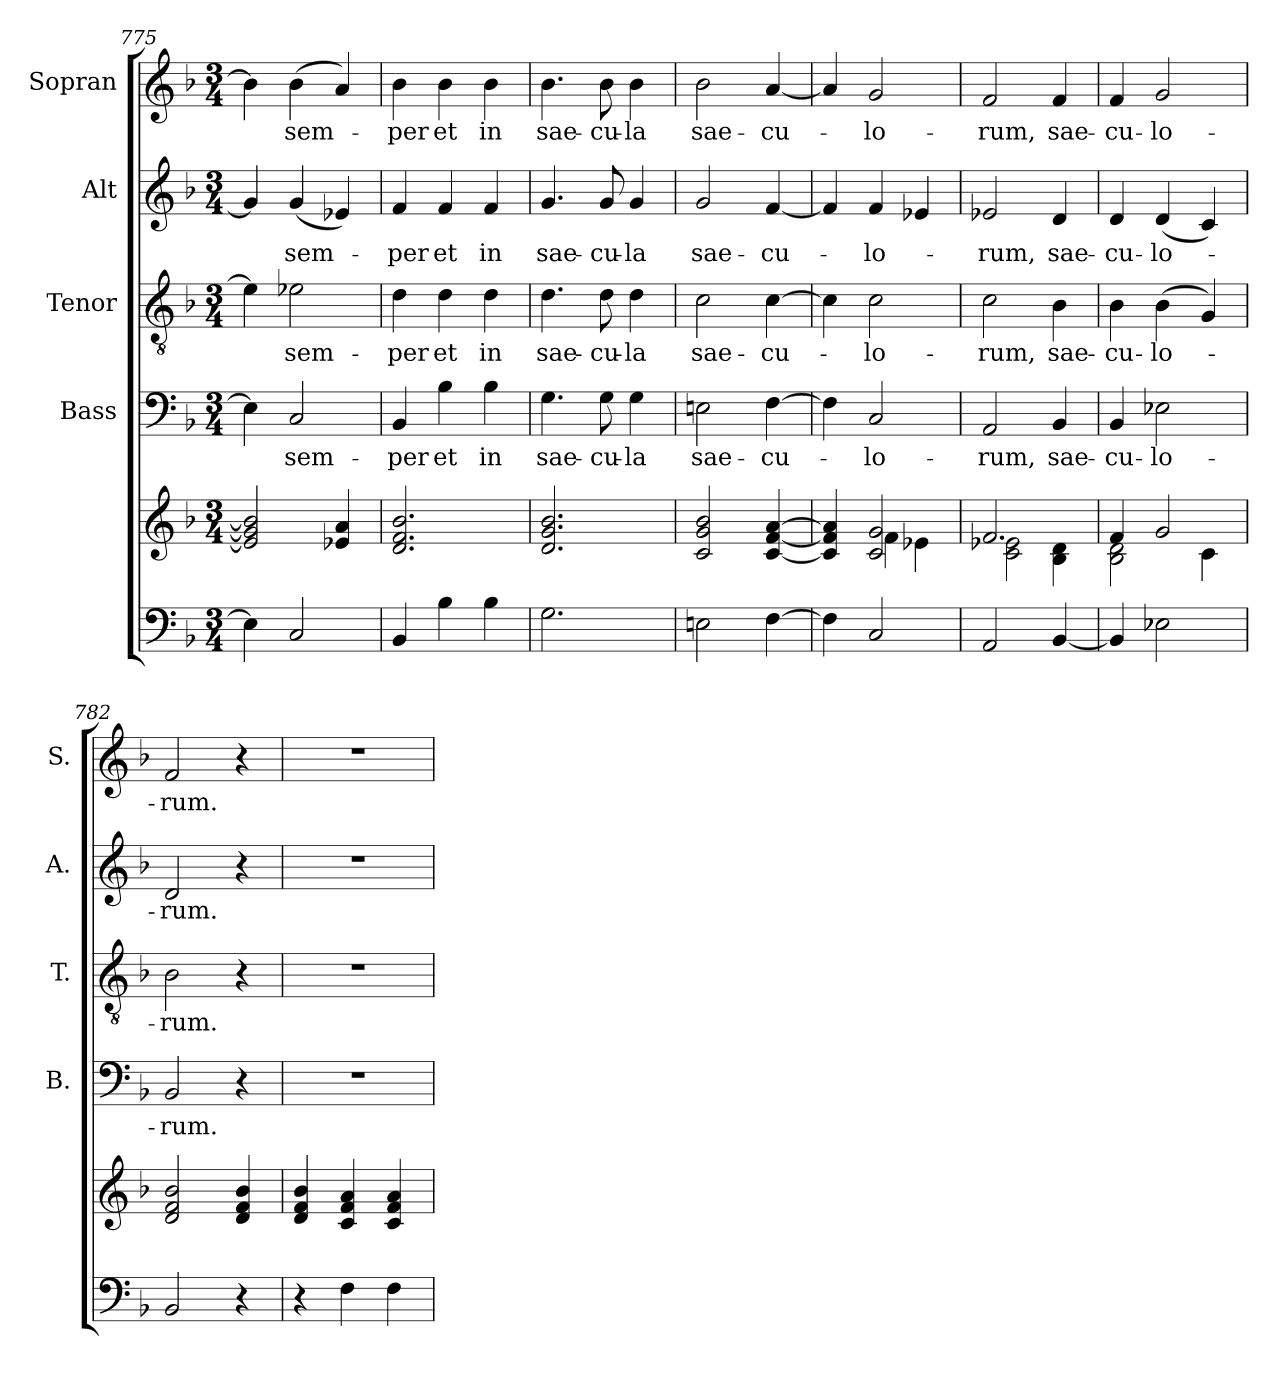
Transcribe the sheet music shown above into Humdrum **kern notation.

**kern	**kern	**kern	**text	**kern	**text	**kern	**text	**kern	**text
*part5	*part5	*part4	*part4	*part3	*part3	*part2	*part2	*part1	*part1
*staff6	*staff5	*staff4	*staff4	*staff3	*staff3	*staff2	*staff2	*staff1	*staff1
*	*	*I"Bass	*	*I"Tenor	*	*I"Alt	*	*I"Sopran	*
*	*	*I'B.	*	*I'T.	*	*I'A.	*	*I'S.	*
*clefF4	*clefG2	*clefF4	*	*clefGv2	*	*clefG2	*	*clefG2	*
*k[b-]	*k[b-]	*k[b-]	*	*k[b-]	*	*k[b-]	*	*k[b-]	*
*F:	*F:	*F:	*	*F:	*	*F:	*	*F:	*
*M3/4	*M3/4	*M3/4	*	*M3/4	*	*M3/4	*	*M3/4	*
=775	=775	=775	=775	=775	=775	=775	=775	=775	=775
4E-\]	2e-/] 2g/] 2b-/]	4E-\]	.	4e-\]	.	4g/]	.	4b-\]	.
!	!	!	!LO:LY:b	!	!LO:LY:b	!	!LO:LY:b	!	!LO:LY:b
2C/	.	2C/	sem-	2e-X\	sem-	(<4g/	sem-	(>4b-\	sem-
.	4e-X/ 4a/	.	.	.	.	4e-X/)	.	4a/)	.
=776	=776	=776	=776	=776	=776	=776	=776	=776	=776
!	!	!	!LO:LY:b	!	!LO:LY:b	!	!LO:LY:b	!	!LO:LY:b
4BB-/	2.d/ 2.f/ 2.b-/	4BB-/	-per	4d\	-per	4f/	-per	4b-\	-per
!	!	!	!LO:LY:b	!	!LO:LY:b	!	!LO:LY:b	!	!LO:LY:b
4B-\	.	4B-\	et	4d\	et	4f/	et	4b-\	et
!	!	!	!LO:LY:b	!	!LO:LY:b	!	!LO:LY:b	!	!LO:LY:b
4B-\	.	4B-\	in	4d\	in	4f/	in	4b-\	in
=777	=777	=777	=777	=777	=777	=777	=777	=777	=777
!	!	!	!LO:LY:b	!	!LO:LY:b	!	!LO:LY:b	!	!LO:LY:b
2.G\	2.d/ 2.g/ 2.b-/	4.G\	sae-	4.d\	sae-	4.g/	sae-	4.b-\	sae-
!	!	!	!LO:LY:b	!	!LO:LY:b	!	!LO:LY:b	!	!LO:LY:b
.	.	8G\	-cu-	8d\	-cu-	8g/	-cu-	8b-\	-cu-
!	!	!	!LO:LY:b	!	!LO:LY:b	!	!LO:LY:b	!	!LO:LY:b
.	.	4G\	-la	4d\	-la	4g/	-la	4b-\	-la
=778	=778	=778	=778	=778	=778	=778	=778	=778	=778
!	!	!	!LO:LY:b	!	!LO:LY:b	!	!LO:LY:b	!	!LO:LY:b
2En\	2c/ 2g/ 2b-/	2En\	sae-	2c\	sae-	2g/	sae-	2b-\	sae-
!	!	!	!LO:LY:b	!	!LO:LY:b	!	!LO:LY:b	!	!LO:LY:b
[4F\	[4c/ [4f/ [4a/	[4F\	-cu-	[4c\	-cu-	[4f/	-cu-	[4a/	-cu-
=779	=779	=779	=779	=779	=779	=779	=779	=779	=779
*	*^	*	*	*	*	*	*	*	*
4F\]	4c/] 4f/] 4a/]	4ryy	4F\]	.	4c\]	.	4f/]	.	4a/]	.
!	!	!	!	!LO:LY:b	!	!LO:LY:b	!	!LO:LY:b	!	!LO:LY:b
2C/	2c/ 2g/	4f\	2C/	-lo-	2c\	-lo-	4f/	-lo-	2g/	-lo-
.	.	4e-X\	.	.	.	.	4e-X/	.	.	.
!!LO:LB:g=z
=780	=780	=780	=780	=780	=780	=780	=780	=780	=780	=780
!	!	!	!	!LO:LY:b	!	!LO:LY:b	!	!LO:LY:b	!	!LO:LY:b
2AA/	2.f/	2c\ 2e-X\	2AA/	-rum,	2c\	-rum,	2e-X/	-rum,	2f/	-rum,
!	!	!	!	!LO:LY:b	!	!LO:LY:b	!	!LO:LY:b	!	!LO:LY:b
[4BB-/	.	4B-\ 4d\	4BB-/	sae-	4B-\	sae-	4d/	sae-	4f/	sae-
=781	=781	=781	=781	=781	=781	=781	=781	=781	=781	=781
!	!	!	!	!LO:LY:b	!	!LO:LY:b	!	!LO:LY:b	!	!LO:LY:b
4BB-/]	4f/	2B-\ 2d\	4BB-/	-cu-	4B-\	-cu-	4d/	-cu-	4f/	-cu-
!	!	!	!	!LO:LY:b	!	!LO:LY:b	!	!LO:LY:b	!	!LO:LY:b
2E-X\	2g/	.	2E-X\	-lo-	(>4B-\	-lo-	(<4d/	-lo-	2g/	-lo-
.	.	4c\	.	.	4G/)	.	4c/)	.	.	.
=782	=782	=782	=782	=782	=782	=782	=782	=782	=782	=782
!	!	!	!	!LO:LY:b	!	!LO:LY:b	!	!LO:LY:b	!	!LO:LY:b
*	*v	*v	*	*	*	*	*	*	*	*
2BB-/	2d/ 2f/ 2b-/	2BB-/	-rum.	2B-\	-rum.	2d/	-rum.	2f/	-rum.
4r	4d/ 4f/ 4b-/	4r	.	4r	.	4r	.	4r	.
=783	=783	=783	=783	=783	=783	=783	=783	=783	=783
4r	4d/ 4f/ 4b-/	2.r	.	2.r	.	2.r	.	2.r	.
4F\	4c/ 4f/ 4a/	.	.	.	.	.	.	.	.
4F\	4c/ 4f/ 4a/	.	.	.	.	.	.	.	.
=	=	=	=	=	=	=	=	=	=
*-	*-	*-	*-	*-	*-	*-	*-	*-	*-
